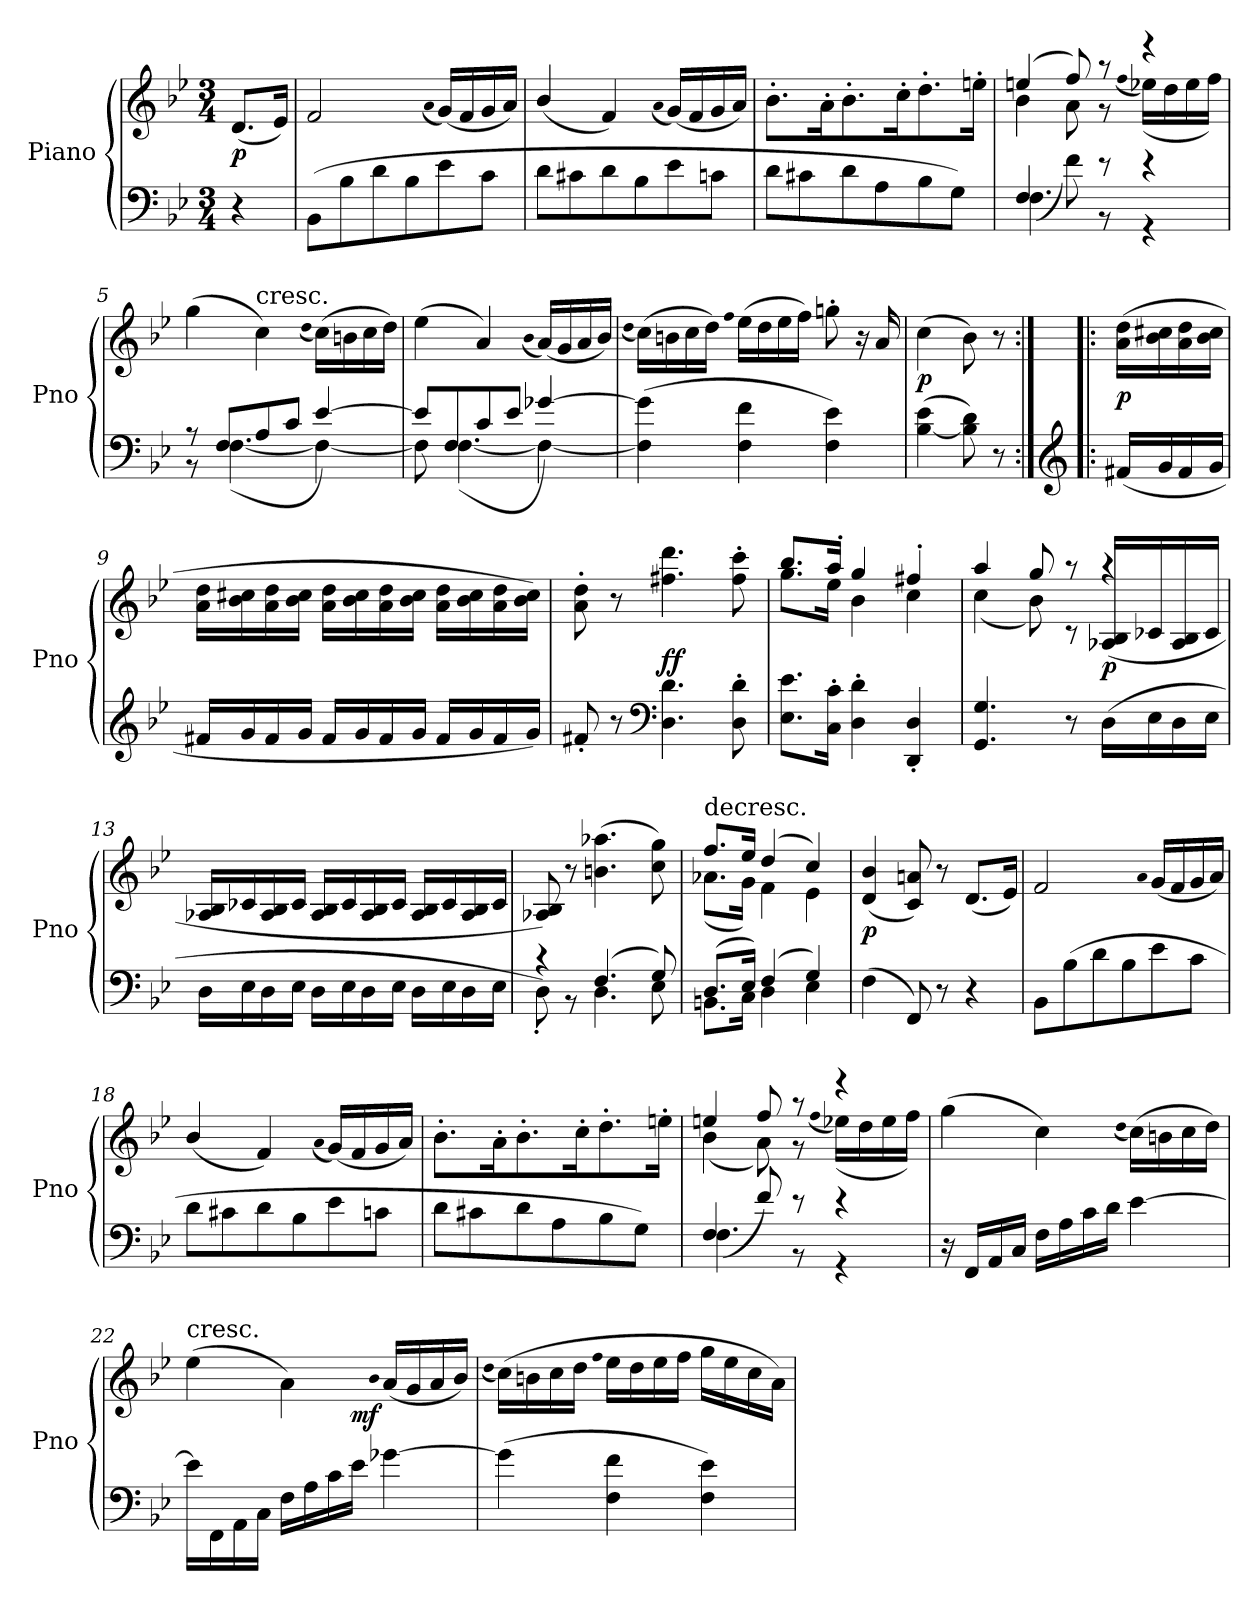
**kern	**kern	**dynam
*part1	*part1	*part1
*staff2	*staff1	*staff1/2
*I"Piano	*	*
*I'Pno	*	*
*clefF4	*clefG2	*
*k[b-e-]	*k[b-e-]	*
*B-:	*B-:	*
*M3/4	*M3/4	*
*MM110	*MM110	*
=	=	=
4r	(8.d/L	p
.	16e-/Jk)	.
=1	=1	=1
(8BB-\L	2f/	.
8B-\	.	.
8d\	.	.
8B-\	.	.
.	(qa	.
8e-\	(16g/LL)	.
.	16f/	.
8c\J	16g/	.
.	16a/JJ)	.
=2	=2	=2
8d\L	(4b-/	.
8c#X\	.	.
8d\	4f/)	.
8B-\	.	.
.	(qa	.
8e-\	(16g/LL)	.
.	16f/	.
8cn\J	16g/	.
.	16a/JJ)	.
=3	=3	=3
8d\L	8.b-'\L	.
8c#X\	.	.
.	16a'\K	.
8d\	8.b-'\	.
8A\	.	.
.	16cc'\K	.
8B-\	8.dd'\	.
8G\J)	.	.
.	16een'\Jk	.
=4	=4	=4
*^	*^	*
4F/	(4.F\	(4een/	4b-\	.
8f\)	.	8ff/)	8a\	.
8r	8r	8r	8r	.
.	.	.	(qff	.
4r	4r	4r	(16ee-X\LL)	.
.	.	.	16dd\	.
.	.	.	16ee-\	.
.	.	.	16ff\JJ)	.
*	*	*v	*v	*
=5	=5	=5	=5
8r	8r	(4gg\	.
8F/L	([4.F\	.	.
!	!	!LO:TX:t=cresc.	!
8A/	.	4cc\)	.
8c/J	.	.	.
.	.	(qdd	.
[4e-/)	4F\_	(16cc\LL)	.
.	.	16bn\	.
.	.	16cc\	.
.	.	16dd\JJ)	.
=6	=6	=6	=6
8e-/L]	8F\]	(4ee-\	.
8F/	([4.F\	.	.
8c/	.	4a/)	.
8e-/J	.	.	.
.	.	(qb-	.
[4g-X/)	4F\_	(16a/LL)	.
.	.	16g/	.
.	.	16a/	.
.	.	16b-/JJ)	.
*v	*v	*	*
=7	=7	=7
.	(qdd	.
(4F]\ 4g-]\	(16cc\LL)	.
.	16bn\	.
.	16cc\	.
.	16dd\JJ)	.
.	qff	.
4F\ 4f\	(16ee-\LL	.
.	16dd\	.
.	16ee-\	.
.	16ff\JJ)	.
4F\ 4e-\)	8ggn'\	.
.	16r	.
.	16a/	.
=8	=8	=8
([4B-\ 4e-\	(4cc\	p
8B-]\ 8d\)	8b-\)	.
8r	8r	.
=:|!|:	=:|!|:	=:|!|:
*clefG2	*	*
(16f#X/LL	(16a\ 16dd\LL	p
16g/	16b-\ 16cc#X\	.
16f#/	16a\ 16dd\	.
16g/JJ	16b-\ 16cc#\JJ	.
=9	=9	=9
16f#X/LL	16a\ 16dd\LL	.
16g/	16b-\ 16cc#X\	.
16f#/	16a\ 16dd\	.
16g/JJ	16b-\ 16cc#\JJ	.
16f#/LL	16a\ 16dd\LL	.
16g/	16b-\ 16cc#\	.
16f#/	16a\ 16dd\	.
16g/JJ	16b-\ 16cc#\JJ	.
16f#/LL	16a\ 16dd\LL	.
16g/	16b-\ 16cc#\	.
16f#/	16a\ 16dd\	.
16g/JJ)	16b-\ 16cc#\JJ)	.
=10	=10	=10
8f#X'/	8a'\ 8dd'\	.
8r	8r	.
*clefF4	*	*
4.D\ 4.d\	4.ff#X\ 4.ddd\	ff
8D'\ 8d'\	8ff#'\ 8ccc'\	.
=11	=11	=11
*	*^	*
8.E-\ 8.e-\L	8.bb-/L	8.gg\L	.
16C'\ 16c'\Jk	16aa'/Jk	16ee-\Jk	.
4D'\ 4d'\	4gg/	4b-\	.
4DD'/ 4D'/	4ff#X'/	4cc\	.
=12	=12	=12	=12
4.GG/ 4.G/	4aa/	(4cc\	.
.	8gg/	8b-\)	.
8r	8r	8r	.
(16D\LL	4r	(16A-X/ 16B-/LL	p
16E-\	.	16c-X/	.
16D\	.	16A-/ 16B-/	.
16E-\JJ	.	16c-/JJ	.
*	*v	*v	*
=13	=13	=13
16D\LL	16A-X/ 16B-/LL	.
16E-\	16c-X/	.
16D\	16A-/ 16B-/	.
16E-\JJ	16c-/JJ	.
16D\LL	16A-/ 16B-/LL	.
16E-\	16c-/	.
16D\	16A-/ 16B-/	.
16E-\JJ	16c-/JJ	.
16D\LL	16A-/ 16B-/LL	.
16E-\	16c-/	.
16D\	16A-/ 16B-/	.
16E-\JJ	16c-/JJ	.
=14	=14	=14
*^	*	*
4r	8D'\)	8A-X/ 8B-/)	.
.	8r	8r	.
(4.F/	4.D\	(4.bn\ 4.aa-X\	.
8G/)	8E-\	8cc\ 8gg\)	.
=15	=15	=15	=15
*	*	*^	*
!	!	!LO:TX:t=decresc.	!	!
(8.D/L	8.BBn\L	8.ff/L	(8.a-X\L	.
16E-/Jk)	16C\Jk	16ee-/Jk	16g\Jk)	.
(4F/	4D\	(4dd/	4f\	.
4G/)	4E-\	4cc/)	4e-\	.
*v	*v	*	*	*
*	*v	*v	*
=16	=16	=16
(4F\	(4d/ 4b-/	p
8FF/)	8c/ 8an/)	.
8r	8r	.
4r	(8.d/L	.
.	16e-/Jk)	.
=17	=17	=17
8BB-\L	2f/	.
(8B-\	.	.
8d\	.	.
8B-\	.	.
.	qa	.
8e-\	(16g/LL	.
.	16f/	.
8c\J	16g/	.
.	16a/JJ)	.
=18	=18	=18
8d\L	(4b-/	.
8c#X\	.	.
8d\	4f/)	.
8B-\	.	.
.	(qa	.
8e-\	(16g/LL)	.
.	16f/	.
8cn\J	16g/	.
.	16a/JJ)	.
=19	=19	=19
8d\L	8.b-'\L	.
8c#X\	.	.
.	16a'\K	.
8d\	8.b-'\	.
8A\	.	.
.	16cc'\K	.
8B-\	8.dd'\	.
8G\J)	.	.
.	16een'\Jk	.
=20	=20	=20
*^	*^	*
4F/	(4.F\	4een/	(4b-\	.
8f/)	.	8ff/	8a\)	.
8r	8r	8r	8r	.
.	.	.	(qff	.
4r	4r	4r	(16ee-X\LL)	.
.	.	.	16dd\	.
.	.	.	16ee-\	.
.	.	.	16ff\JJ)	.
*v	*v	*	*	*
=21	=21	=21	=21
!	!LO:TX:t=cresc.	!	!
*	*v	*v	*
16r	(4gg\	.
16FF/LL	.	.
16AA/	.	.
16C/JJ	.	.
16F\LL	4cc\)	.
16A\	.	.
16c\	.	.
16d\JJ	.	.
.	(qdd	.
[4e-\	(16cc\LL)	.
.	16bn\	.
.	16cc\	.
.	16dd\JJ)	.
=22	=22	=22
!	!LO:TX:t=cresc.	!
16e-\LL]	(4ee-\	.
16FF\	.	.
16AA\	.	.
16C\JJ	.	.
16F\LL	4a\)	.
16A\	.	.
16c\	.	.
16e-\JJ	.	mf
.	qb-	.
[4g-X\	(16a/LL	.
.	16g/	.
.	16a/	.
.	16b-/JJ)	.
=23	=23	=23
.	(qdd	.
(4g-\]	(16cc\LL)	.
.	16bn\	.
.	16cc\	.
.	16dd\JJ	.
.	qff	.
4F\ 4f\	16ee-\LL	.
.	16dd\	.
.	16ee-\	.
.	16ff\JJ	.
4F\ 4e-\)	16gg\LL	.
.	16ee-\	.
.	16cc\	.
.	16a\JJ)	.
=	=	=
*-	*-	*-
